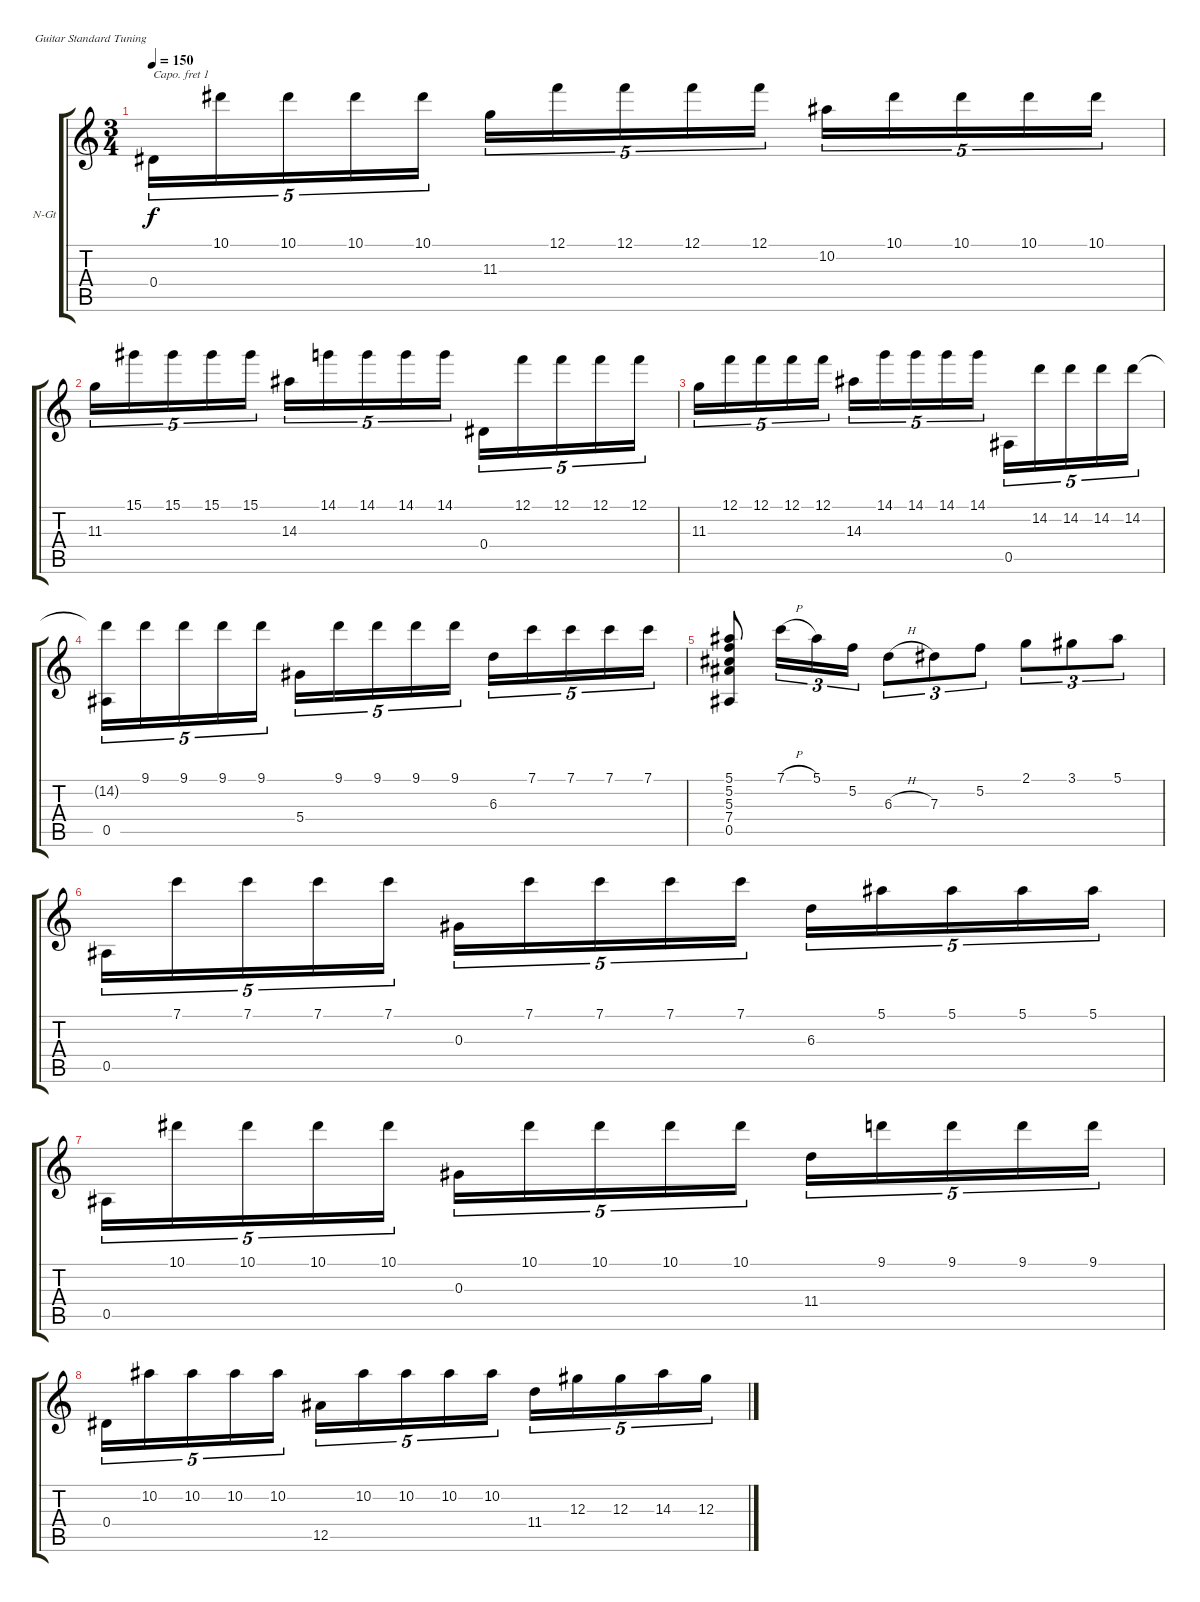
\bracketExtendMode groupsimilarinstruments
\firstSystemTrackNameOrientation horizontal
\otherSystemsTrackNameOrientation horizontal
\track ("Tarantas" "N-Gt") {instrument acousticguitarnylon}
\staff {score tabs}
\capo 1
\tuning (E4 B3 G3 D3 A2 E2)
\ts (3 4)
\tempo 150
\clef g2
\ks c
0.4.16{tu (5 4) dy f} 10.1.16{tu (5 4)} 10.1.16{tu (5 4)} 10.1.16{tu (5 4)} 10.1.16{tu (5 4)} 11.3.16{tu (5 4)} 12.1.16{tu (5 4)} 12.1.16{tu (5 4)} 12.1.16{tu (5 4)} 12.1.16{tu (5 4)} 10.2.16{tu (5 4)} 10.1.16{tu (5 4)} 10.1.16{tu (5 4)} 10.1.16{tu (5 4)} 10.1.16{tu (5 4)} |
11.3.16{tu (5 4)} 15.1.16{tu (5 4)} 15.1.16{tu (5 4)} 15.1.16{tu (5 4)} 15.1.16{tu (5 4)} 14.3.16{tu (5 4)} 14.1.16{tu (5 4)} 14.1.16{tu (5 4)} 14.1.16{tu (5 4)} 14.1.16{tu (5 4)} 0.4.16{tu (5 4)} 12.1.16{tu (5 4)} 12.1.16{tu (5 4)} 12.1.16{tu (5 4)} 12.1.16{tu (5 4)} |
11.3.16{tu (5 4)} 12.1.16{tu (5 4)} 12.1.16{tu (5 4)} 12.1.16{tu (5 4)} 12.1.16{tu (5 4)} 14.3.16{tu (5 4)} 14.1.16{tu (5 4)} 14.1.16{tu (5 4)} 14.1.16{tu (5 4)} 14.1.16{tu (5 4)} 0.5.16{tu (5 4)} 14.2.16{tu (5 4)} 14.2.16{tu (5 4)} 14.2.16{tu (5 4)} 14.2.16{tu (5 4)} |
(14.2{t} 0.5).16{tu (5 4)} 9.1.16{tu (5 4)} 9.1.16{tu (5 4)} 9.1.16{tu (5 4)} 9.1.16{tu (5 4)} 5.4.16{tu (5 4)} 9.1.16{tu (5 4)} 9.1.16{tu (5 4)} 9.1.16{tu (5 4)} 9.1.16{tu (5 4)} 6.3.16{tu (5 4)} 7.1.16{tu (5 4)} 7.1.16{tu (5 4)} 7.1.16{tu (5 4)} 7.1.16{tu (5 4)} |
(5.1 5.2 5.3 7.4 0.5).8 7.1{h}.16{tu (3 2)} 5.1.16{tu (3 2)} 5.2.16{tu (3 2)} 6.3{h}.8{tu (3 2)} 7.3.8{tu (3 2)} 5.2.8{tu (3 2)} 2.1.8{tu (3 2)} 3.1.8{tu (3 2)} 5.1.8{tu (3 2)} |
0.5.16{tu (5 4)} 7.1.16{tu (5 4)} 7.1.16{tu (5 4)} 7.1.16{tu (5 4)} 7.1.16{tu (5 4)} 0.3.16{tu (5 4)} 7.1.16{tu (5 4)} 7.1.16{tu (5 4)} 7.1.16{tu (5 4)} 7.1.16{tu (5 4)} 6.3.16{tu (5 4)} 5.1.16{tu (5 4)} 5.1.16{tu (5 4)} 5.1.16{tu (5 4)} 5.1.16{tu (5 4)} |
0.5.16{tu (5 4)} 10.1.16{tu (5 4)} 10.1.16{tu (5 4)} 10.1.16{tu (5 4)} 10.1.16{tu (5 4)} 0.3.16{tu (5 4)} 10.1.16{tu (5 4)} 10.1.16{tu (5 4)} 10.1.16{tu (5 4)} 10.1.16{tu (5 4)} 11.4.16{tu (5 4)} 9.1.16{tu (5 4)} 9.1.16{tu (5 4)} 9.1.16{tu (5 4)} 9.1.16{tu (5 4)} |
0.4.16{tu (5 4)} 10.2.16{tu (5 4)} 10.2.16{tu (5 4)} 10.2.16{tu (5 4)} 10.2.16{tu (5 4)} 12.5.16{tu (5 4)} 10.2.16{tu (5 4)} 10.2.16{tu (5 4)} 10.2.16{tu (5 4)} 10.2.16{tu (5 4)} 11.4.16{tu (5 4)} 12.3.16{tu (5 4)} 12.3.16{tu (5 4)} 14.3.16{tu (5 4)} 12.3.16{tu (5 4)}
